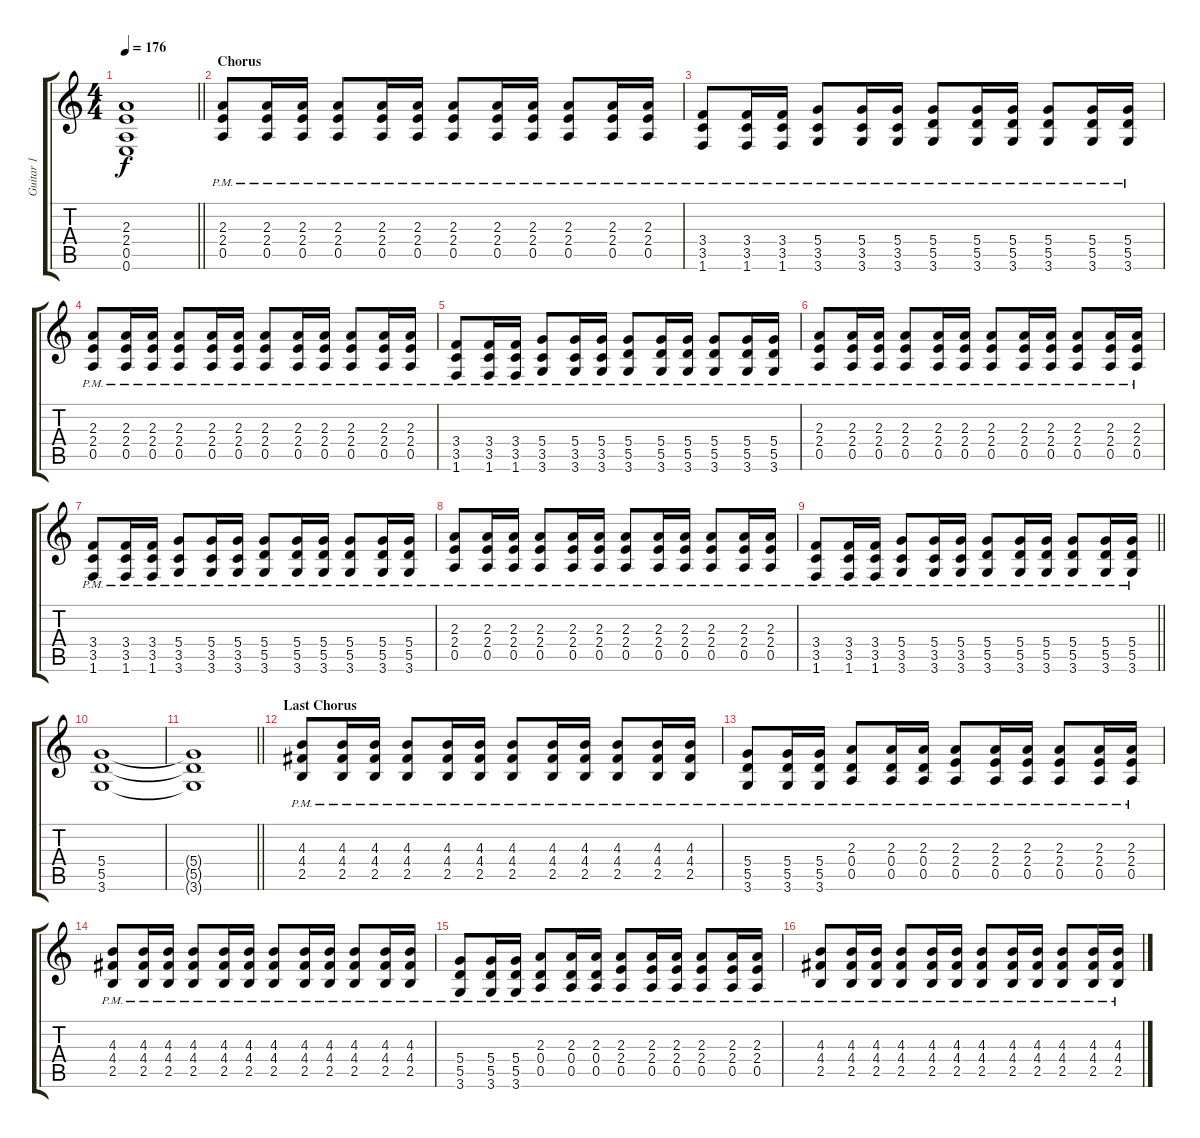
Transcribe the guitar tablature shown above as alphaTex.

\track ("Guitar 1" "Guitar 1") {instrument distortionguitar}
\staff {score tabs}
\tuning (E4 B3 G3 D3 A2 E2) {hide}
\ts (4 4)
\tempo 176
\clef g2
\barLineRight lightlight
\ks c
(2.3{t} 2.4{t} 0.5{t} 0.6{t}).1{dy f} |
\section ("" "Chorus")
(2.3{pm} 2.4{pm} 0.5{pm}).8 (2.3{pm} 2.4{pm} 0.5{pm}).16 (2.3{pm} 2.4{pm} 0.5{pm}).16 (2.3{pm} 2.4{pm} 0.5{pm}).8 (2.3{pm} 2.4{pm} 0.5{pm}).16 (2.3{pm} 2.4{pm} 0.5{pm}).16 (2.3{pm} 2.4{pm} 0.5{pm}).8 (2.3{pm} 2.4{pm} 0.5{pm}).16 (2.3{pm} 2.4{pm} 0.5{pm}).16 (2.3{pm} 2.4{pm} 0.5{pm}).8 (2.3{pm} 2.4{pm} 0.5{pm}).16 (2.3{pm} 2.4{pm} 0.5{pm}).16 |
(3.4{pm} 3.5{pm} 1.6{pm}).8 (3.4{pm} 3.5{pm} 1.6{pm}).16 (3.4{pm} 3.5{pm} 1.6{pm}).16 (5.4{pm} 3.5{pm} 3.6{pm}).8 (5.4{pm} 3.5{pm} 3.6{pm}).16 (5.4{pm} 3.5{pm} 3.6{pm}).16 (5.4{pm} 5.5{pm} 3.6{pm}).8 (5.4{pm} 5.5{pm} 3.6{pm}).16 (5.4{pm} 5.5{pm} 3.6{pm}).16 (5.4{pm} 5.5{pm} 3.6{pm}).8 (5.4{pm} 5.5{pm} 3.6{pm}).16 (5.4{pm} 5.5{pm} 3.6{pm}).16 |
(2.3{pm} 2.4{pm} 0.5{pm}).8 (2.3{pm} 2.4{pm} 0.5{pm}).16 (2.3{pm} 2.4{pm} 0.5{pm}).16 (2.3{pm} 2.4{pm} 0.5{pm}).8 (2.3{pm} 2.4{pm} 0.5{pm}).16 (2.3{pm} 2.4{pm} 0.5{pm}).16 (2.3{pm} 2.4{pm} 0.5{pm}).8 (2.3{pm} 2.4{pm} 0.5{pm}).16 (2.3{pm} 2.4{pm} 0.5{pm}).16 (2.3{pm} 2.4{pm} 0.5{pm}).8 (2.3{pm} 2.4{pm} 0.5{pm}).16 (2.3{pm} 2.4{pm} 0.5{pm}).16 |
(3.4{pm} 3.5{pm} 1.6{pm}).8 (3.4{pm} 3.5{pm} 1.6{pm}).16 (3.4{pm} 3.5{pm} 1.6{pm}).16 (5.4{pm} 3.5{pm} 3.6{pm}).8 (5.4{pm} 3.5{pm} 3.6{pm}).16 (5.4{pm} 3.5{pm} 3.6{pm}).16 (5.4{pm} 5.5{pm} 3.6{pm}).8 (5.4{pm} 5.5{pm} 3.6{pm}).16 (5.4{pm} 5.5{pm} 3.6{pm}).16 (5.4{pm} 5.5{pm} 3.6{pm}).8 (5.4{pm} 5.5{pm} 3.6{pm}).16 (5.4{pm} 5.5{pm} 3.6{pm}).16 |
(2.3{pm} 2.4{pm} 0.5{pm}).8 (2.3{pm} 2.4{pm} 0.5{pm}).16 (2.3{pm} 2.4{pm} 0.5{pm}).16 (2.3{pm} 2.4{pm} 0.5{pm}).8 (2.3{pm} 2.4{pm} 0.5{pm}).16 (2.3{pm} 2.4{pm} 0.5{pm}).16 (2.3{pm} 2.4{pm} 0.5{pm}).8 (2.3{pm} 2.4{pm} 0.5{pm}).16 (2.3{pm} 2.4{pm} 0.5{pm}).16 (2.3{pm} 2.4{pm} 0.5{pm}).8 (2.3{pm} 2.4{pm} 0.5{pm}).16 (2.3{pm} 2.4{pm} 0.5{pm}).16 |
(3.4{pm} 3.5{pm} 1.6{pm}).8 (3.4{pm} 3.5{pm} 1.6{pm}).16 (3.4{pm} 3.5{pm} 1.6{pm}).16 (5.4{pm} 3.5{pm} 3.6{pm}).8 (5.4{pm} 3.5{pm} 3.6{pm}).16 (5.4{pm} 3.5{pm} 3.6{pm}).16 (5.4{pm} 5.5{pm} 3.6{pm}).8 (5.4{pm} 5.5{pm} 3.6{pm}).16 (5.4{pm} 5.5{pm} 3.6{pm}).16 (5.4{pm} 5.5{pm} 3.6{pm}).8 (5.4{pm} 5.5{pm} 3.6{pm}).16 (5.4{pm} 5.5{pm} 3.6{pm}).16 |
(2.3{pm} 2.4{pm} 0.5{pm}).8 (2.3{pm} 2.4{pm} 0.5{pm}).16 (2.3{pm} 2.4{pm} 0.5{pm}).16 (2.3{pm} 2.4{pm} 0.5{pm}).8 (2.3{pm} 2.4{pm} 0.5{pm}).16 (2.3{pm} 2.4{pm} 0.5{pm}).16 (2.3{pm} 2.4{pm} 0.5{pm}).8 (2.3{pm} 2.4{pm} 0.5{pm}).16 (2.3{pm} 2.4{pm} 0.5{pm}).16 (2.3{pm} 2.4{pm} 0.5{pm}).8 (2.3{pm} 2.4{pm} 0.5{pm}).16 (2.3{pm} 2.4{pm} 0.5{pm}).16 |
\barLineRight lightlight
(3.4{pm} 3.5{pm} 1.6{pm}).8 (3.4{pm} 3.5{pm} 1.6{pm}).16 (3.4{pm} 3.5{pm} 1.6{pm}).16 (5.4{pm} 3.5{pm} 3.6{pm}).8 (5.4{pm} 3.5{pm} 3.6{pm}).16 (5.4{pm} 3.5{pm} 3.6{pm}).16 (5.4{pm} 5.5{pm} 3.6{pm}).8 (5.4{pm} 5.5{pm} 3.6{pm}).16 (5.4{pm} 5.5{pm} 3.6{pm}).16 (5.4{pm} 5.5{pm} 3.6{pm}).8 (5.4{pm} 5.5{pm} 3.6{pm}).16 (5.4{pm} 5.5{pm} 3.6{pm}).16 |
(5.4 5.5 3.6).1 |
\barLineRight lightlight
(5.4{t} 5.5{t} 3.6{t}).1 |
\section ("" "Last Chorus")
(4.3{pm} 4.4{pm} 2.5{pm}).8 (4.3{pm} 4.4{pm} 2.5{pm}).16 (4.3{pm} 4.4{pm} 2.5{pm}).16 (4.3{pm} 4.4{pm} 2.5{pm}).8 (4.3{pm} 4.4{pm} 2.5{pm}).16 (4.3{pm} 4.4{pm} 2.5{pm}).16 (4.3{pm} 4.4{pm} 2.5{pm}).8 (4.3{pm} 4.4{pm} 2.5{pm}).16 (4.3{pm} 4.4{pm} 2.5{pm}).16 (4.3{pm} 4.4{pm} 2.5{pm}).8 (4.3{pm} 4.4{pm} 2.5{pm}).16 (4.3{pm} 4.4{pm} 2.5{pm}).16 |
(5.4{pm} 5.5{pm} 3.6{pm}).8 (5.4{pm} 5.5{pm} 3.6{pm}).16 (5.4{pm} 5.5{pm} 3.6{pm}).16 (2.3{pm} 0.4{pm} 0.5{pm}).8 (2.3{pm} 0.4{pm} 0.5{pm}).16 (2.3{pm} 0.4{pm} 0.5{pm}).16 (2.3{pm} 2.4{pm} 0.5{pm}).8 (2.3{pm} 2.4{pm} 0.5{pm}).16 (2.3{pm} 2.4{pm} 0.5{pm}).16 (2.3{pm} 2.4{pm} 0.5{pm}).8 (2.3{pm} 2.4{pm} 0.5{pm}).16 (2.3{pm} 2.4{pm} 0.5{pm}).16 |
(4.3{pm} 4.4{pm} 2.5{pm}).8 (4.3{pm} 4.4{pm} 2.5{pm}).16 (4.3{pm} 4.4{pm} 2.5{pm}).16 (4.3{pm} 4.4{pm} 2.5{pm}).8 (4.3{pm} 4.4{pm} 2.5{pm}).16 (4.3{pm} 4.4{pm} 2.5{pm}).16 (4.3{pm} 4.4{pm} 2.5{pm}).8 (4.3{pm} 4.4{pm} 2.5{pm}).16 (4.3{pm} 4.4{pm} 2.5{pm}).16 (4.3{pm} 4.4{pm} 2.5{pm}).8 (4.3{pm} 4.4{pm} 2.5{pm}).16 (4.3{pm} 4.4{pm} 2.5{pm}).16 |
(5.4{pm} 5.5{pm} 3.6{pm}).8 (5.4{pm} 5.5{pm} 3.6{pm}).16 (5.4{pm} 5.5{pm} 3.6{pm}).16 (2.3{pm} 0.4{pm} 0.5{pm}).8 (2.3{pm} 0.4{pm} 0.5{pm}).16 (2.3{pm} 0.4{pm} 0.5{pm}).16 (2.3{pm} 2.4{pm} 0.5{pm}).8 (2.3{pm} 2.4{pm} 0.5{pm}).16 (2.3{pm} 2.4{pm} 0.5{pm}).16 (2.3{pm} 2.4{pm} 0.5{pm}).8 (2.3{pm} 2.4{pm} 0.5{pm}).16 (2.3{pm} 2.4{pm} 0.5{pm}).16 |
(4.3{pm} 4.4{pm} 2.5{pm}).8 (4.3{pm} 4.4{pm} 2.5{pm}).16 (4.3{pm} 4.4{pm} 2.5{pm}).16 (4.3{pm} 4.4{pm} 2.5{pm}).8 (4.3{pm} 4.4{pm} 2.5{pm}).16 (4.3{pm} 4.4{pm} 2.5{pm}).16 (4.3{pm} 4.4{pm} 2.5{pm}).8 (4.3{pm} 4.4{pm} 2.5{pm}).16 (4.3{pm} 4.4{pm} 2.5{pm}).16 (4.3{pm} 4.4{pm} 2.5{pm}).8 (4.3{pm} 4.4{pm} 2.5{pm}).16 (4.3{pm} 4.4{pm} 2.5{pm}).16
